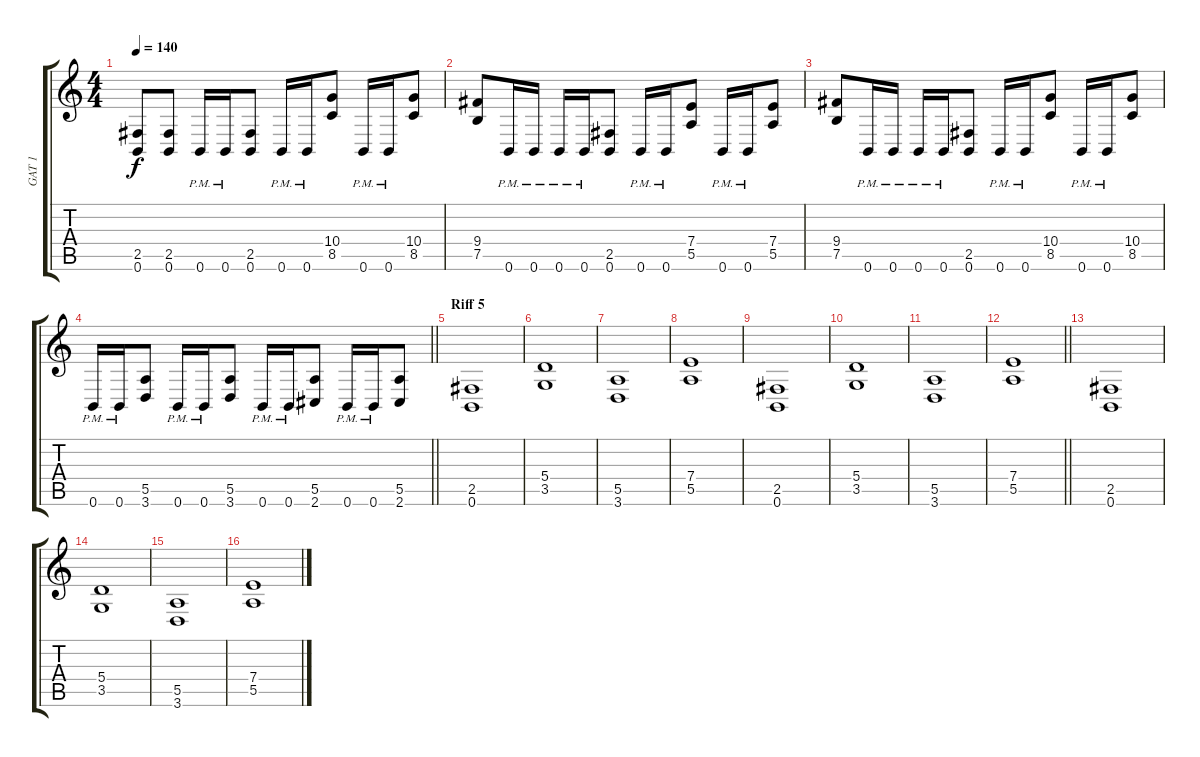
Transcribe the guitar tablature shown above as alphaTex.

\track ("GAT 1" "GAT 1") {instrument distortionguitar}
\staff {score tabs}
\tuning (B3 Gb3 D3 A2 E2 B1) {hide}
\ts (4 4)
\tempo 140
\clef g2
\ks c
(2.5 0.6).8{dy f} (2.5 0.6).8 0.6{pm}.16 0.6{pm}.16 (2.5 0.6).8 0.6{pm}.16 0.6{pm}.16 (10.4 8.5).8 0.6{pm}.16 0.6{pm}.16 (10.4 8.5).8 |
(9.4 7.5).8 0.6{pm}.16 0.6{pm}.16 0.6{pm}.16 0.6{pm}.16 (2.5 0.6).8 0.6{pm}.16 0.6{pm}.16 (7.4 5.5).8 0.6{pm}.16 0.6{pm}.16 (7.4 5.5).8 |
(9.4 7.5).8 0.6{pm}.16 0.6{pm}.16 0.6{pm}.16 0.6{pm}.16 (2.5 0.6).8 0.6{pm}.16 0.6{pm}.16 (10.4 8.5).8 0.6{pm}.16 0.6{pm}.16 (10.4 8.5).8 |
\barLineRight lightlight
0.6{pm}.16 0.6{pm}.16 (5.5 3.6).8 0.6{pm}.16 0.6{pm}.16 (5.5 3.6).8 0.6{pm}.16 0.6{pm}.16 (5.5 2.6).8 0.6{pm}.16 0.6{pm}.16 (5.5 2.6).8 |
\section ("" "Riff 5")
(2.5 0.6).1 |
(5.4 3.5).1 |
(5.5 3.6).1 |
(7.4 5.5).1 |
(2.5 0.6).1 |
(5.4 3.5).1 |
(5.5 3.6).1 |
\barLineRight lightlight
(7.4 5.5).1 |
(2.5 0.6).1 |
(5.4 3.5).1 |
(5.5 3.6).1 |
(7.4 5.5).1
